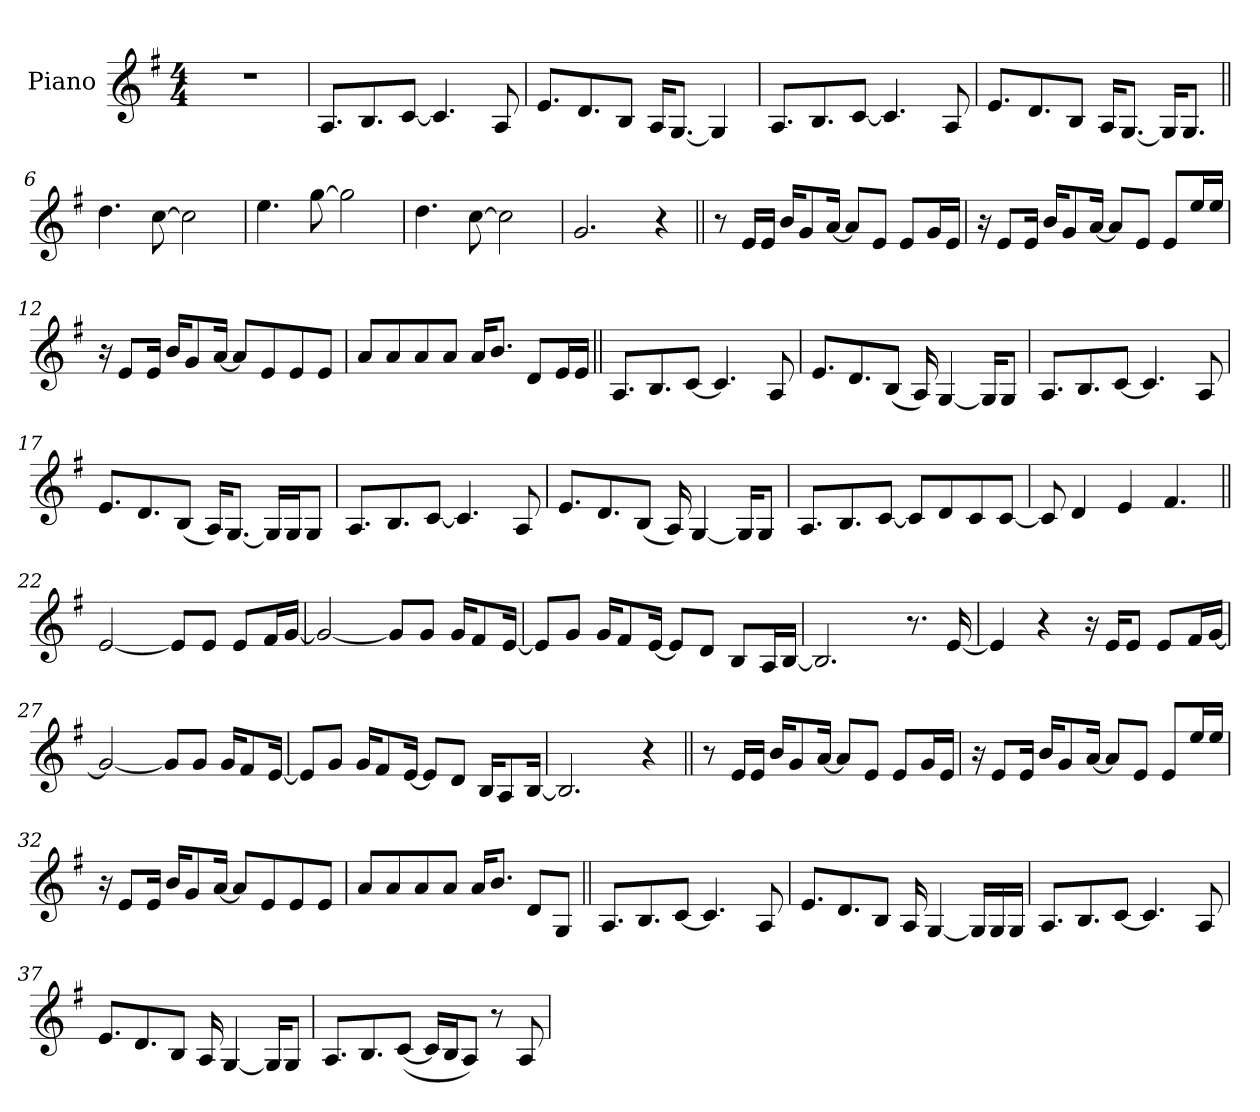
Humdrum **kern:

**kern
*part1
*staff1
*I"Piano
*I'Pno.
*clefG2
*k[f#]
*M4/4
*MM100
=1
1r
=2
8.AL
8.B
[8cJ
4.c]
8A
=3
8.eL
8.d
8BJ
16AKL
[8.GJ
4G]
=4
8.AL
8.B
[8cJ
4.c]
8A
=5
8.eL
8.d
8BJ
16AKL
[8.GJ
16GKL]
8.GJ
=6||
4.dd!
[8cc!
2cc!]
=7
4.ee!
[8gg!
2gg!]
=8
4.dd!
[8cc!
2cc!]
=9
2.g!
4r
=10||
8r
16e!LL
16e!JJ
16b!KL
8g!
[16a!Jk
8a!L]
8e!J
8e!L
16g!L
16e!JJ
=11
16r
8e!L
16e!Jk
16b!KL
8g!
[16a!Jk
8a!L]
8e!J
8e!L
16ee!L
16ee!JJ
=12
16r
8e!L
16e!Jk
16b!KL
8g!
[16a!Jk
8a!L]
8e!
8e!
8e!J
=13
8a!L
8a!
8a!
8a!J
16a!KL
8.b!J
8d!L
16e!L
16e!JJ
=14||
8.AL
8.B
[8cJ
4.c]
8A
=15
8.eL
8.d
(<8BJ
16A)
[4G
16GKL]
8GJ
=16
8.AL
8.B
[8cJ
4.c]
8A
=17
8.eL
8.d
(<8BJ
16AKL)
[8.GJ
16GLL]
16GJ
8GJ
=18
8.AL
8.B
[8cJ
4.c]
8A
=19
8.eL
8.d
(<8BJ
16A)
[4G
16GKL]
8GJ
=20
8.AL
8.B
[8cJ
8cL]
8d
8c
[8cJ
=21
8c]
4d
4e
4.f#
=22||
[2e
8eL]
8eJ
8eL
16f#L
[16gJJ
=23
2g_
8gL]
8gJ
16gKL
8f#
[16eJk
=24
8eL]
8gJ
16gKL
8f#
[16eJk
8eL]
8dJ
8BL
16AL
[16BJJ
=25
2.B]
8.r
[16e
=26
4e]
4r
16r
16eKL
8eJ
8eL
16f#L
[16gJJ
=27
2g_
8gL]
8gJ
16gKL
8f#
[16eJk
=28
8eL]
8gJ
16gKL
8f#
[16eJk
8eL]
8dJ
16BKL
8A
[16BJk
=29
2.B]
4r
=30||
8r
16e!LL
16e!JJ
16b!KL
8g!
[16a!Jk
8a!L]
8e!J
8e!L
16g!L
16e!JJ
=31
16r
8e!L
16e!Jk
16b!KL
8g!
[16a!Jk
8a!L]
8e!J
8e!L
16ee!L
16ee!JJ
=32
16r
8e!L
16e!Jk
16b!KL
8g!
[16a!Jk
8a!L]
8e!
8e!
8e!J
=33
8a!L
8a!
8a!
8a!J
16a!KL
8.b!J
8d!L
8GJ
=34||
8.AL
8.B
[8cJ
4.c]
8A
=35
8.eL
8.d
8BJ
16A
[4G
16GLL]
16G
16GJJ
=36
8.AL
8.B
[8cJ
4.c]
8A
=37
8.eL
8.d
8BJ
16A
[4G
16GKL]
8GJ
=38
8.AL
8.B
(<[8cJ
16cLL]
16BJ
8AJ)
8r
8A
=
*-
